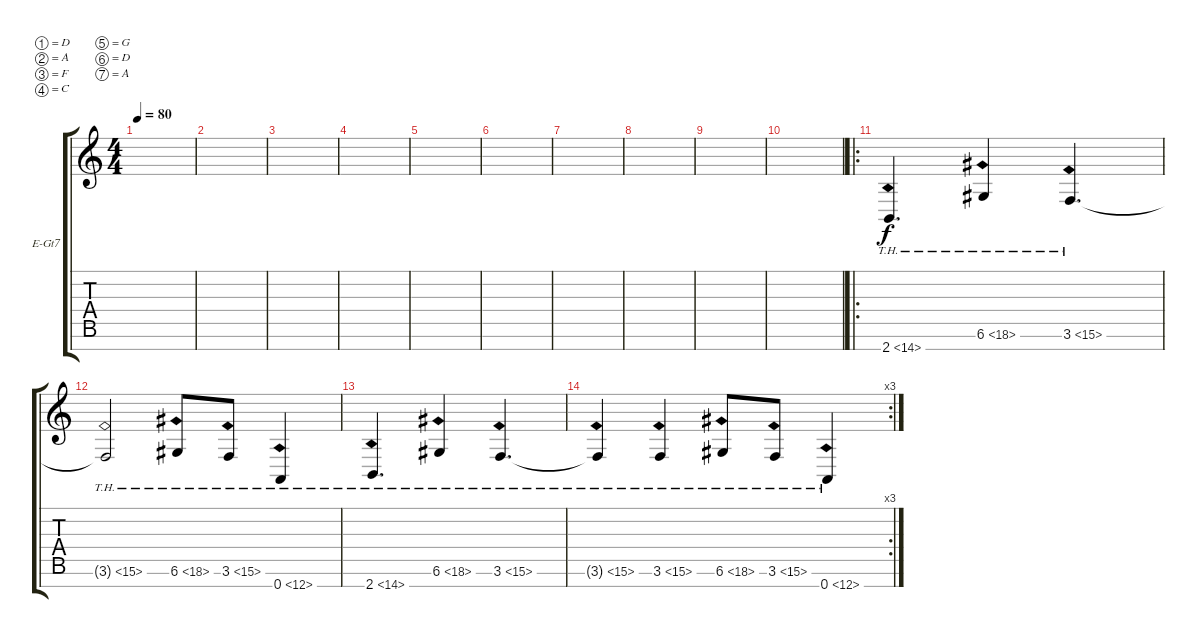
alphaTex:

\defaultSystemsLayout 4
\bracketExtendMode groupsimilarinstruments
\firstSystemTrackNameOrientation horizontal
\otherSystemsTrackNameOrientation horizontal
\track ("Hannes playing guitar" "E-Gt7") {instrument distortionguitar}
\staff {score tabs}
\tuning (D4 A3 F3 C3 G2 D2 A1)
\ts (4 4)
\tempo 80
\clef g2
\scale
0.487395
\ks c
|
\scale
0.256303 |
\scale
0.256303 |
\scale
0.333333 |
\scale
0.333333 |
\scale
0.333333 |
\scale
0.333333 |
\scale
0.333333 |
\scale
0.333333 |
\scale
0.312821 |
\ro
\scale
0.374359 2.7{th 12}.4{d} 6.6{th 12}.4 3.6{th 12}.4{d} |
\scale
0.312821 3.6{th 12 t}.2 6.6{th 12}.8 3.6{th 12}.8 0.7{th 12}.4 |
\scale
0.322751 2.7{th 12}.4{d} 6.6{th 12}.4 3.6{th 12}.4{d} |
\rc 3
\scale
0.354497 3.6{th 12 t}.4 3.6{th 12}.4 6.6{th 12}.8 3.6{th 12}.8 0.7{th 12}.4 |
\scale
0.333333 |
\scale
0.333333
